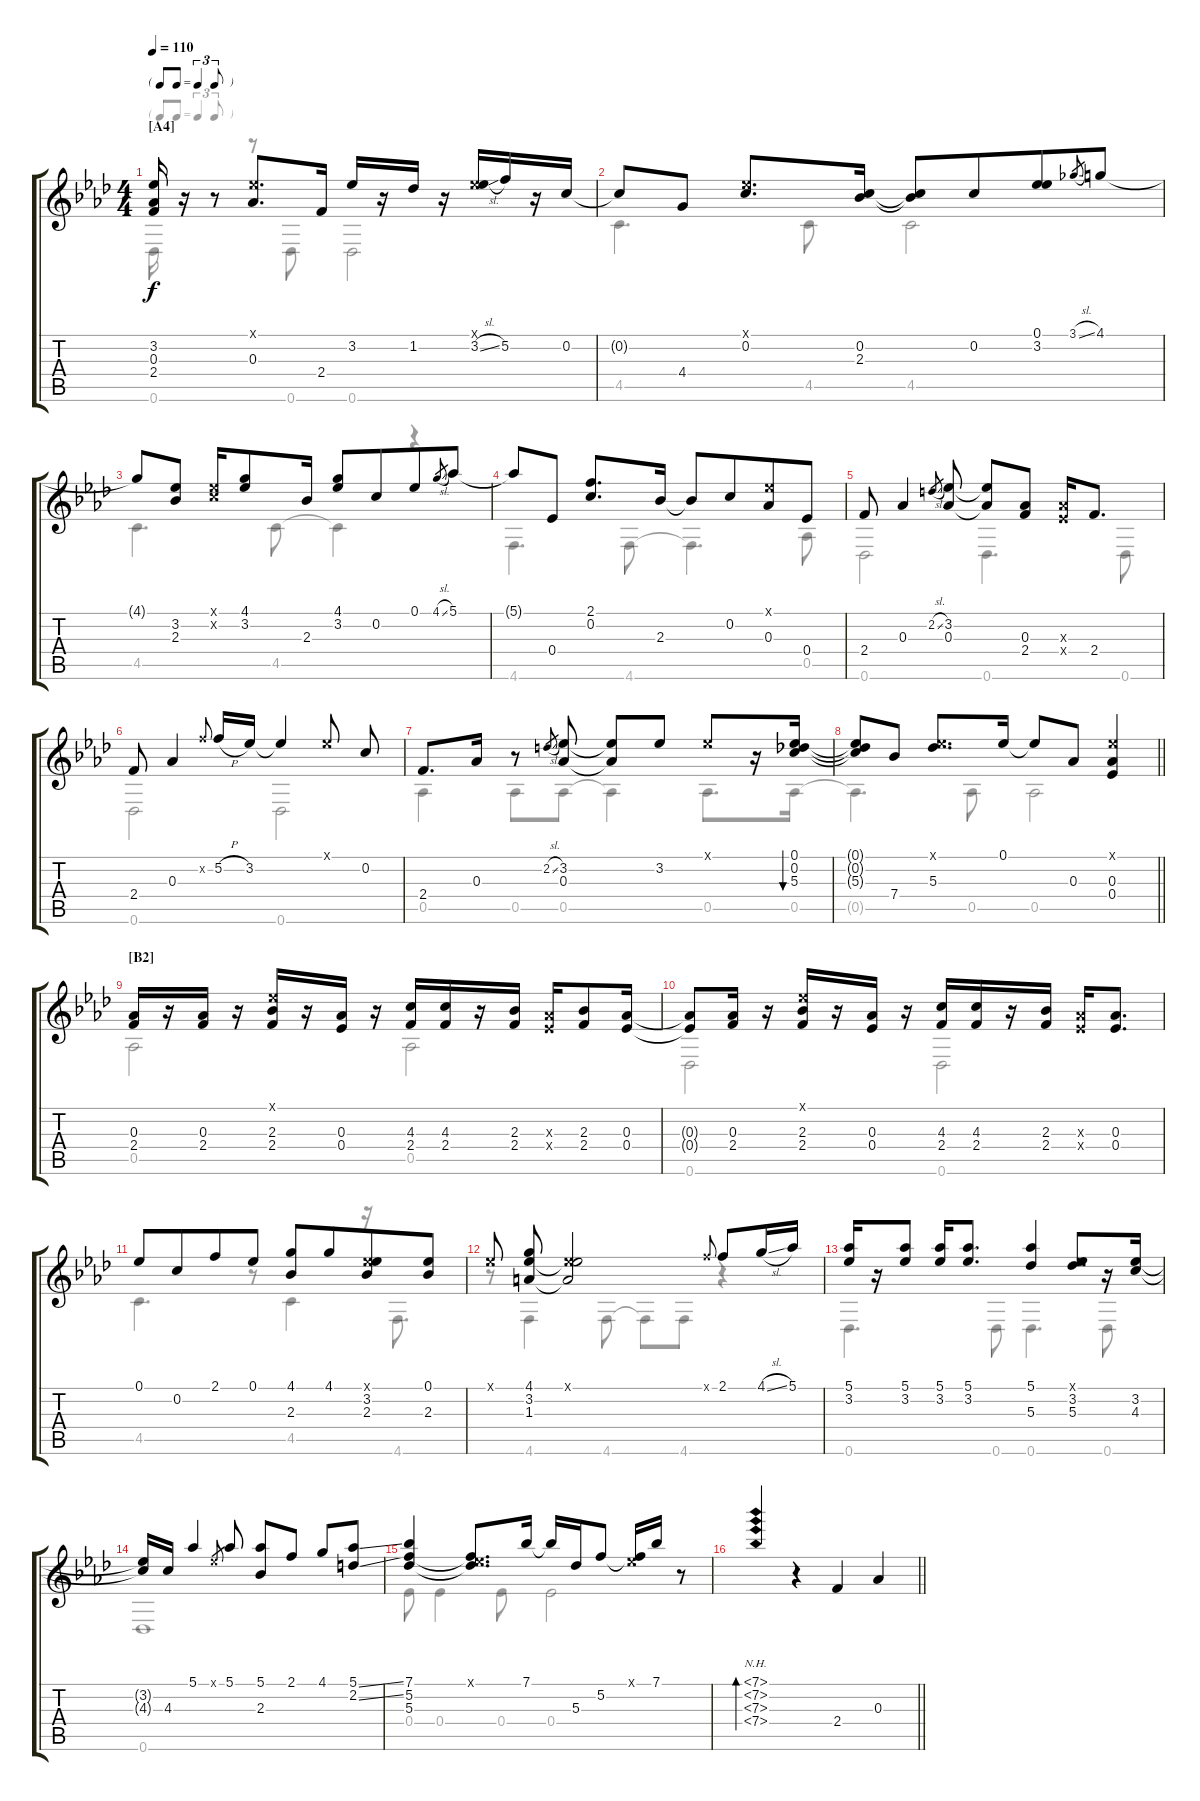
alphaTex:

\track "" {instrument acousticguitarsteel}
\staff {score tabs}
\tuning (Eb4 C4 Ab3 Eb3 Ab2 Db2) {hide}
\voice
\ts (4 4)
\tf triplet8th
\section ("" "[A4]")
\tempo 110
\clef g2
\ks ab
(3.2 0.3 2.4).16{dy f} r.16 r.8 (0.1{x} 0.3).8{d} 2.4.16 3.2.16 r.16 1.2.16 r.16 (0.1{x} 3.2{sl}).16 5.2.16 r.16 0.2.16 |
0.2{t}.8 4.4.8 (0.1{x} 0.2).8{d} (0.2 2.3).16 (0.2{t} 2.3{t}).8 0.2.8{beam merge} (0.1 3.2).8{txt ""} 3.1{sl}.8{gr} 4.1.8 |
4.1{t}.8 (3.2 2.3).8 (0.1{x} 0.2{x}).16 (4.1 3.2).8 2.3.16 (4.1 3.2).8 0.2.8{beam merge} 0.1.8{txt ""} 4.1{sl}.8{gr} 5.1.8 |
5.1{t}.8 0.4.8 (2.1 0.2).8{d txt ""} 2.3.16 2.3{t}.8 0.2.8{beam merge} (0.1{x} 0.3).8 0.4.8 |
2.4.8 0.3.4{txt ""} 2.2{sl}.8{gr} (3.2 0.3).8 (3.2{t} 0.3{t}).8 (0.3 2.4).8 (0.3{x} 0.4{x}).16 2.4.8{d} |
2.4.8 0.3.4 5.2{x}.8{gr onbeat} 5.2{h}.16 3.2.16 3.2{t}.4 0.1{x}.8{beam split} 0.2.8 |
2.4.8{d} 0.3.16 r.8 2.2{sl}.8{gr} (3.2 0.3).8 (3.2{t} 0.3{t}).8 3.2.8 0.1{x}.8 r.16 (0.1 0.2 5.3).16{bu 480} |
\barLineRight lightlight
(0.1{t} 0.2{t} 5.3{t}).8 7.4.8 (0.1{x} 5.3).8{d} 0.1.16 0.1{t}.8 0.3.8 (0.1{x} 0.3 0.4).4 |
\section ("" "[B2]")
(0.3 2.4).16 r.16 (0.3 2.4).16 r.16 (0.1{x} 2.3 2.4).16 r.16 (0.3 0.4).16 r.16 (4.3 2.4).16 (4.3 2.4).16 r.16 (2.3 2.4).16 (0.3{x} 0.4{x}).16 (2.3 2.4).8 (0.3 0.4).16 |
(0.3{t} 0.4{t}).8 (0.3 2.4).16 r.16 (0.1{x} 2.3 2.4).16 r.16 (0.3 0.4).16 r.16 (4.3 2.4).16 (4.3 2.4).16 r.16 (2.3 2.4).16 (0.3{x} 0.4{x}).16 (0.3 0.4).8{d} |
0.1.8 0.2.8{beam merge} 2.1.8{txt ""} 0.1.8 (4.1 2.3).8 4.1.8{beam merge} (0.1{x} 3.2 2.3).8 (0.1 2.3).8 |
0.1{x}.8{beam split} (4.1 3.2 1.3).8 (0.1{x} 3.2{t} 1.3{t}).2 2.1{x}.8{gr onbeat} 2.1.8 4.1{sl}.16 5.1.16 |
(5.1 3.2).16 r.16 (5.1 3.2).8 (5.1 3.2).16{txt ""} (5.1 3.2).8{d} (5.1 5.3).4 (0.1{x} 3.2 5.3).8 r.16 (3.2 4.3).16 |
(3.2{t} 4.3{t}).16 4.3.16 5.1.4 0.1{x}.8{gr} 5.1.8 (5.1 2.3).8 2.1.8 4.1.8{txt ""} (5.1{ss} 2.2{ss}).8 |
(7.1 5.2 5.3).4 (0.1{x} 5.2{t} 5.3{t}).8{d} 7.1.16 7.1{t}.16 5.3.16 5.2.8 (0.1{x} 5.2{t}).16 7.1.16 r.8 |
\barLineRight lightlight
(7.1{nh} 7.2{nh} 7.3{nh} 7.4{nh}).4{bd 480 beam Up} r.4 2.4.4 0.3.4
\voice
\clef g2
\ottava regular
\simile none
\ks ab
0.6.16{dy f} r.16 r.8 r.8 0.6.8 0.6.2 |
4.5.4{d} 4.5.8 4.5.2 |
4.5.4{d} 4.5.8 4.5{t}.4 r.4 |
4.6.4{d} 4.6.8 4.6{t}.4{d} 0.5.8 |
0.6.2 0.6.4{d} 0.6.8 |
0.6.2 0.6.2 |
0.5.4 0.5.8 0.5.8 0.5{t}.4 0.5.8{d} 0.5.16 |
\barLineRight lightlight
0.5{t}.4{d} 0.5.8 0.5.2 |
0.5.2 0.5.2 |
0.6.2 0.6.2 |
4.5.4{d} r.8 4.5.4 r.16 4.6.8{d} |
r.8 4.6.4 4.6.8 4.6{t}.8 4.6.8 r.4 |
0.6.4{d} 0.6.8 0.6.4{d} 0.6.8 |
0.6.1 |
0.4.8 0.4.4 0.4.8 0.4.2 |
\barLineRight lightlight
